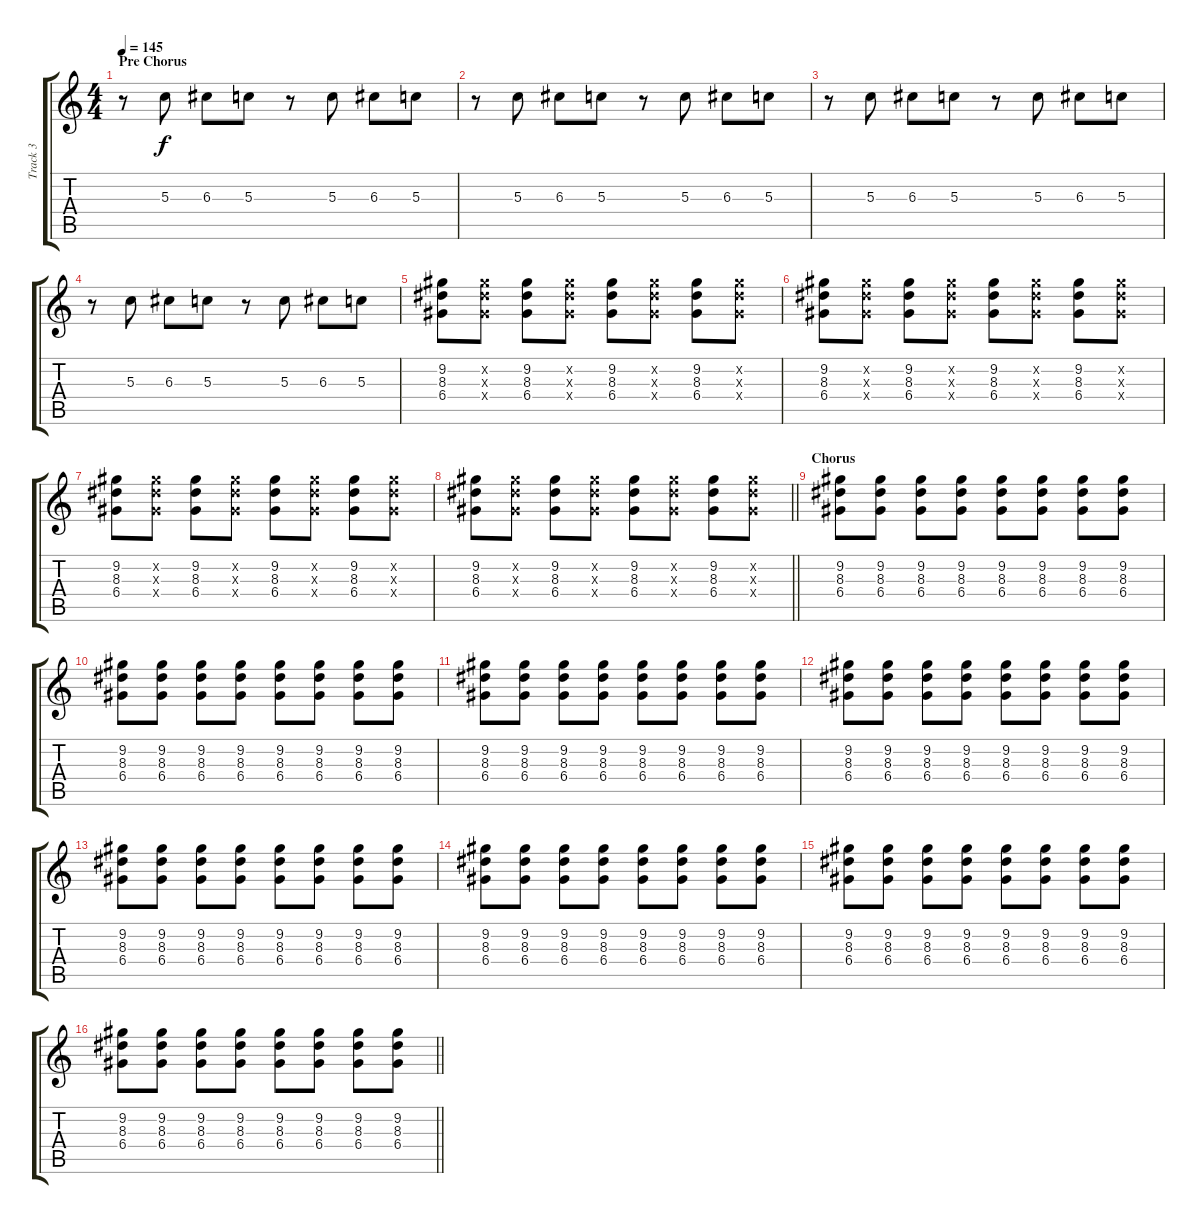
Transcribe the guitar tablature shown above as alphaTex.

\track ("Track 3" "Track 3") {instrument distortionguitar}
\staff {score tabs}
\tuning (E4 B3 G3 D3 A2 D2) {hide}
\ts (4 4)
\section ("" "Pre Chorus")
\tempo 145
\clef g2
\ks c
r.8{dy f} 5.3.8 6.3.8 5.3.8 r.8 5.3.8 6.3.8 5.3.8 |
r.8 5.3.8 6.3.8 5.3.8 r.8 5.3.8 6.3.8 5.3.8 |
r.8 5.3.8 6.3.8 5.3.8 r.8 5.3.8 6.3.8 5.3.8 |
r.8 5.3.8 6.3.8 5.3.8 r.8 5.3.8 6.3.8 5.3.8 |
(9.2 8.3 6.4).8 (9.2{x} 8.3{x} 6.4{x}).8 (9.2 8.3 6.4).8 (9.2{x} 8.3{x} 6.4{x}).8 (9.2 8.3 6.4).8 (9.2{x} 8.3{x} 6.4{x}).8 (9.2 8.3 6.4).8 (9.2{x} 8.3{x} 6.4{x}).8 |
(9.2 8.3 6.4).8 (9.2{x} 8.3{x} 6.4{x}).8 (9.2 8.3 6.4).8 (9.2{x} 8.3{x} 6.4{x}).8 (9.2 8.3 6.4).8 (9.2{x} 8.3{x} 6.4{x}).8 (9.2 8.3 6.4).8 (9.2{x} 8.3{x} 6.4{x}).8 |
(9.2 8.3 6.4).8 (9.2{x} 8.3{x} 6.4{x}).8 (9.2 8.3 6.4).8 (9.2{x} 8.3{x} 6.4{x}).8 (9.2 8.3 6.4).8 (9.2{x} 8.3{x} 6.4{x}).8 (9.2 8.3 6.4).8 (9.2{x} 8.3{x} 6.4{x}).8 |
\barLineRight lightlight
(9.2 8.3 6.4).8 (9.2{x} 8.3{x} 6.4{x}).8 (9.2 8.3 6.4).8 (9.2{x} 8.3{x} 6.4{x}).8 (9.2 8.3 6.4).8 (9.2{x} 8.3{x} 6.4{x}).8 (9.2 8.3 6.4).8 (9.2{x} 8.3{x} 6.4{x}).8 |
\section ("" "Chorus")
(9.2 8.3 6.4).8 (9.2 8.3 6.4).8 (9.2 8.3 6.4).8 (9.2 8.3 6.4).8 (9.2 8.3 6.4).8 (9.2 8.3 6.4).8 (9.2 8.3 6.4).8 (9.2 8.3 6.4).8 |
(9.2 8.3 6.4).8 (9.2 8.3 6.4).8 (9.2 8.3 6.4).8 (9.2 8.3 6.4).8 (9.2 8.3 6.4).8 (9.2 8.3 6.4).8 (9.2 8.3 6.4).8 (9.2 8.3 6.4).8 |
(9.2 8.3 6.4).8 (9.2 8.3 6.4).8 (9.2 8.3 6.4).8 (9.2 8.3 6.4).8 (9.2 8.3 6.4).8 (9.2 8.3 6.4).8 (9.2 8.3 6.4).8 (9.2 8.3 6.4).8 |
(9.2 8.3 6.4).8 (9.2 8.3 6.4).8 (9.2 8.3 6.4).8 (9.2 8.3 6.4).8 (9.2 8.3 6.4).8 (9.2 8.3 6.4).8 (9.2 8.3 6.4).8 (9.2 8.3 6.4).8 |
(9.2 8.3 6.4).8 (9.2 8.3 6.4).8 (9.2 8.3 6.4).8 (9.2 8.3 6.4).8 (9.2 8.3 6.4).8 (9.2 8.3 6.4).8 (9.2 8.3 6.4).8 (9.2 8.3 6.4).8 |
(9.2 8.3 6.4).8 (9.2 8.3 6.4).8 (9.2 8.3 6.4).8 (9.2 8.3 6.4).8 (9.2 8.3 6.4).8 (9.2 8.3 6.4).8 (9.2 8.3 6.4).8 (9.2 8.3 6.4).8 |
(9.2 8.3 6.4).8 (9.2 8.3 6.4).8 (9.2 8.3 6.4).8 (9.2 8.3 6.4).8 (9.2 8.3 6.4).8 (9.2 8.3 6.4).8 (9.2 8.3 6.4).8 (9.2 8.3 6.4).8 |
\barLineRight lightlight
(9.2 8.3 6.4).8 (9.2 8.3 6.4).8 (9.2 8.3 6.4).8 (9.2 8.3 6.4).8 (9.2 8.3 6.4).8 (9.2 8.3 6.4).8 (9.2 8.3 6.4).8 (9.2 8.3 6.4).8
